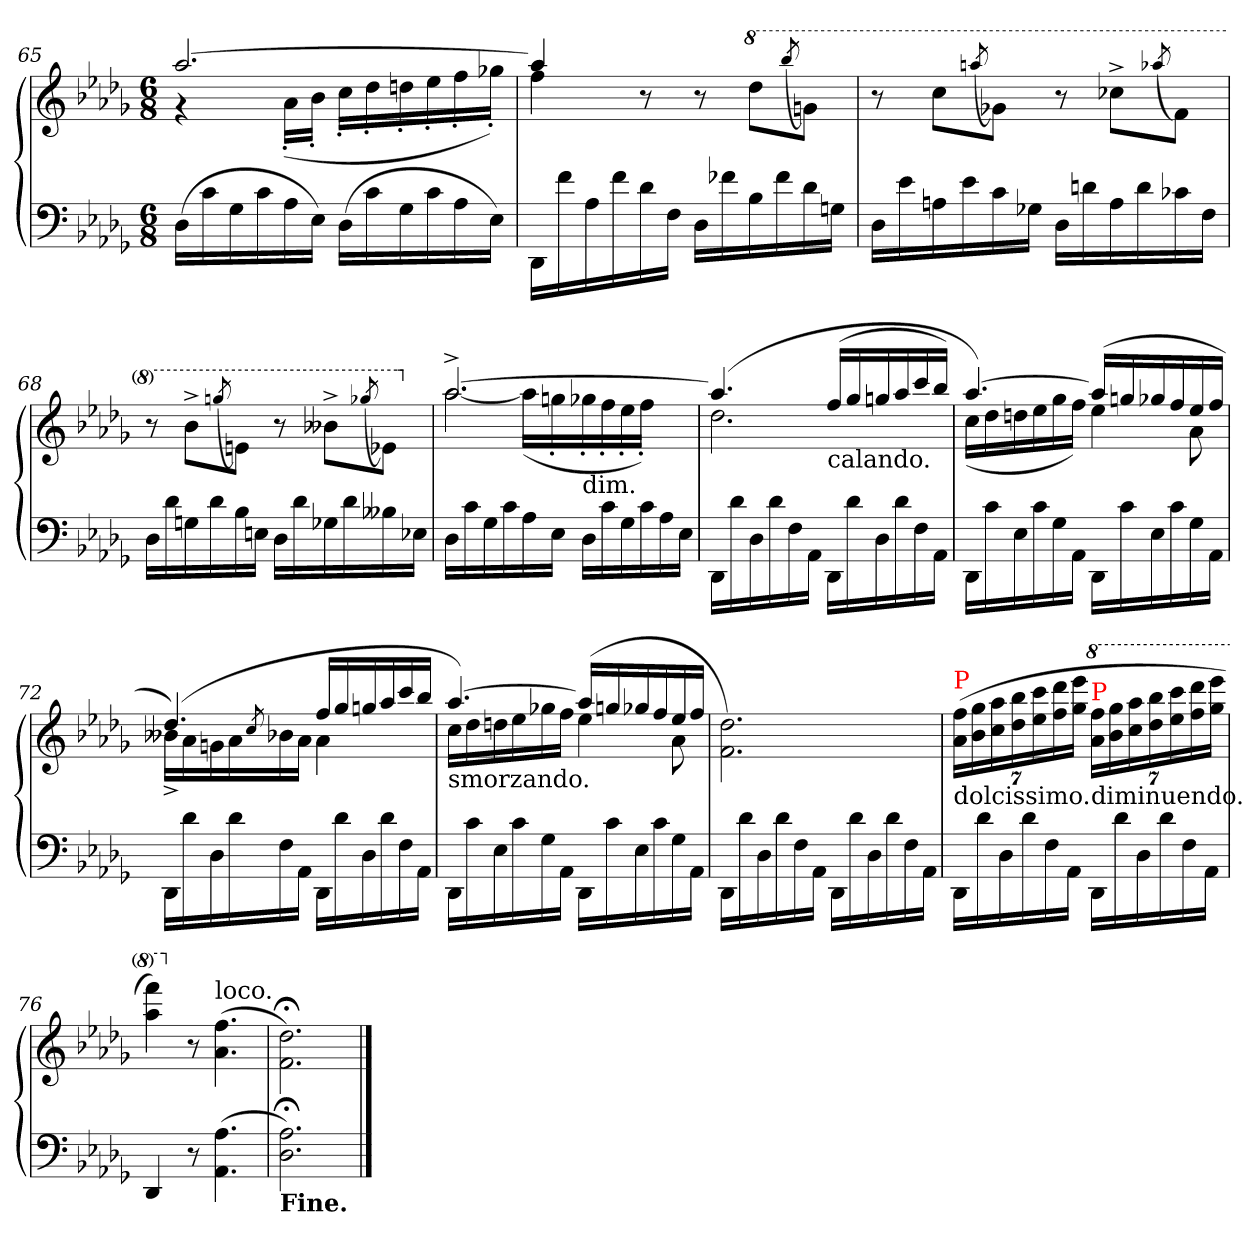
**kern	**kern
*part1	*part1
*staff2	*staff1
*clefF4	*clefG2
*k[b-e-a-d-g-]	*k[b-e-a-d-g-]
*D-:	*D-:
*M6/8	*M6/8
=65	=65
*	*^
(>16D-LL	[2.aa-	4r
16c	.	.
16G-	.	.
16c	.	.
16A-	.	(>16a-'>LL
16E-JJ)	.	16b-'>JJ
(>16D-LL	.	16cc'>LL
16c	.	16dd-'>
16G-	.	16ddn'>
16c	.	16ee-'>
16A-	.	16ff'>
16E-JJ)	.	16gg-X'>JJ)
=66	=66	=66
16DD-LL	4aa-]	4ff
16f	.	.
16A-	.	.
16f	.	.
16d-	8ryy	8r
16FJJ	.	.
16D-LL	4.ryy	8r
16f-X	.	.
*	*8va	*
16B-	.	8ddd-L
16f-	.	.
.	.	(>8qbbb-/
16d-	.	8ggnJ)
16GnJJ	.	.
*	*v	*v
=67	=67
16D-LL	8r
16e-	.
16An	8ccc\L
16e-	.
.	(>8qaaan/
16c	8gg-XJ)
16G-XJJ	.
16D-LL	8r
16dn	.
16A	8ccc-X^<\L
16d	.
.	(>8qaaa-X/
16c-X	8ffJ)
16FJJ	.
=68	=68
16D-LL	8r
16d-	.
16Gn	8bb-^<\L
16d-	.
.	(>8qgggn/
16B-	8eenJ)
16EnJJ	.
16D-LL	8r
16d-	.
16G-X	8bb--X^<\L
16d-	.
.	(>8qggg-X/
16B--X	8ee-XJ)
16E-XJJ	.
=69	=69
*	*X8va
*	*^
!	!	!LO:N:vis=2.
16D-LL	[2.aa-^>	[4aa-
16c	.	.
16G-	.	.
16c	.	.
16A-	.	(>16aa-LL]
16E-JJ	.	16ggn'>
!	!	!LO:TX:c:t=dim.
16D-LL	.	16gg-X'>
16c	.	16ff'>
16G-	.	16ee-'>
16c	.	16ff'>JJ)
16A-	.	8ryy
16E-JJ	.	.
=70	=70	=70
16DD-LL	(>4.aa-]	2.dd-
16d-	.	.
16D-	.	.
16d-	.	.
16F	.	.
16AA-JJ	.	.
!	!LO:TX:b:t=calando.	!
16DD-LL	(<16ffLL	.
16d-	16gg-	.
16D-	16ggn	.
16d-	16aa-	.
16F	16ccc	.
16AA-JJ	16bb-JJ)	.
=71	=71	=71
16DD-LL	[4.aa-)	(<16ccLL
16c	.	16dd-
16E-	.	16ddn
16c	.	16ee-
16G-	.	16gg-
16AA-JJ	.	16ffJJ)
16DD-LL	(>16aa-LL]	4ee-
16c	16ggn	.
16E-	16gg-X	.
16c	16ff	.
16G-	16ee-	8a-
16AA-JJ	16ffJJ	.
=72	=72	=72
16DD-LL	(>4.dd-)	16b--X^<LL
16d-	.	16a-
16D-	.	16gn
16d-	.	16a-
.	.	8qcc/
16F	.	16b-X
16AA-JJ	.	16a-JJ
16DD-LL	16ffLL	4a-
16d-	16gg-	.
16D-	16ggn	.
16d-	16aa-	.
16F	16ccc	8ryy
16AA-JJ	16bb-JJ	.
=73	=73	=73
!	!LO:TX:b:t=smorzando.	!
16DD-LL	[4.aa-)	16ccLL
16c	.	16dd-
16E-	.	16ddn
16c	.	16ee-
16G-	.	16gg-X
16AA-JJ	.	16ffJJ
16DD-LL	(>16aa-LL]	4ee-
16c	16ggn	.
16E-	16gg-X	.
16c	16ff	.
16G-	16ee-	8a-
16AA-JJ	16ffJJ	.
*	*v	*v
=74	=74
16DD-LL	2.dd-\ 2.f\)
16d-	.
16D-	.
16d-	.
16F	.
16AA-JJ	.
16DD-LL	.
16d-	.
16D-	.
16d-	.
16F	.
16AA-JJ	.
=75	=75
*	*Xbrackettup
!	!LO:TX:a:color=red:t=P
!LO:TX:a:t=dolcissimo.	!
16DD-LL	(>56%3ff 56%3a-LLL
.	56%3gg- 56%3b-
16d-	.
.	56%3aa- 56%3cc
16D-	.
.	56%3bb- 56%3dd-
16d-	.
.	56%3ccc 56%3ee-
16F	.
.	56%3ddd- 56%3ff
16AA-JJ	.
.	56%3eee- 56%3gg-JJJ
*	*8va
!	!LO:TX:a:color=red:t=P
!	!LO:TX:c:t=diminuendo.
16DD-LL	56%3fff 56%3aa-LLL
.	56%3ggg- 56%3bb-
16d-	.
.	56%3aaa- 56%3ccc
16D-	.
.	56%3bbb- 56%3ddd-
16d-	.
.	56%3cccc 56%3eee-
16F	.
.	56%3dddd- 56%3fff
16AA-JJ	.
.	56%3eeee- 56%3ggg-JJJ
=76	=76
4DD-	4ffff 4aaa-)
*	*X8va
8r	8r
!	!LO:TX:a:t=loco.
(<4.A- 4.AA-	(>4.ff 4.a-
=77	=77
!LO:TX:b:B:t=Fine.	!
2.A-;< 2.D-;<)	2.dd-;<\ 2.f;<\)
==	==
*-	*-
